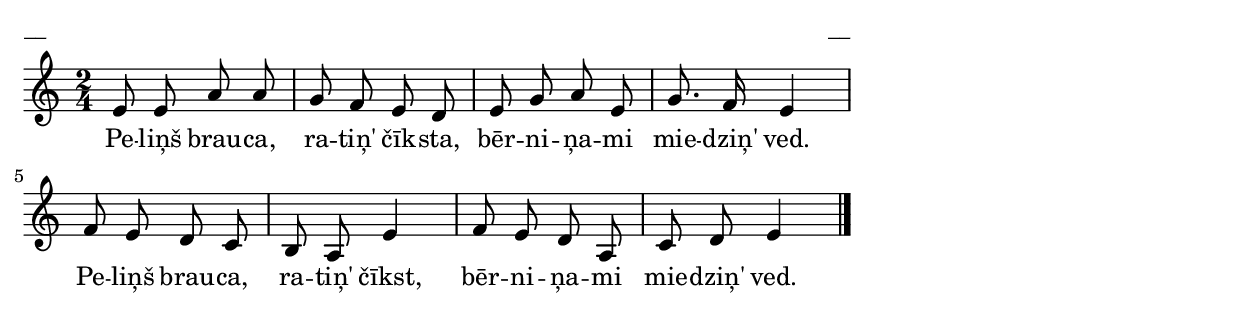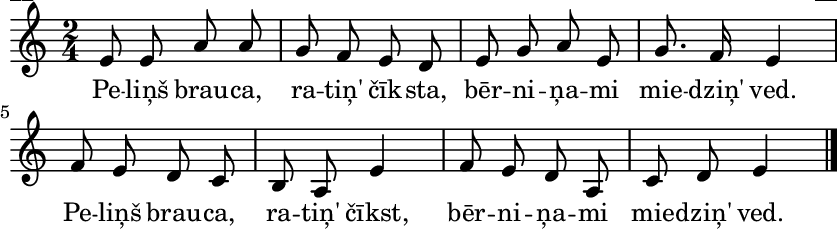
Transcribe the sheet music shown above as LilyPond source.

\version "2.13.18"
#(ly:set-option 'crop #t)

%\header {
%    title = "Peliņš brauca, ratiņ' čīksta"
%}
\paper {
line-width = 14\cm
left-margin = 0.4\cm
between-system-padding = 0.1\cm
between-system-space = 0.1\cm
}
\layout {
indent = #0
ragged-last = ##f
}

voiceA = \relative c' {
\clef "treble"
\key c \major
\time 2/4
e8 e a a | g8 f e d | e8 g a e | g8. f16 e4 |
f8 e d c | b8 a e'4 | f8 e d a | c8 d e4
\bar "|."
} 

lyricA = \lyricmode {
Pe -- liņš brau -- ca, ra -- tiņ' čīk -- sta, 
bēr -- ni -- ņa -- mi mie -- dziņ' ved.
Pe -- liņš brau -- ca, ra -- tiņ' čīkst, 
bēr -- ni -- ņa -- mi mie -- dziņ' ved.
  
} 

fullScore = <<
\new Staff {
<<
\new Voice = "voiceA" { \oneVoice \autoBeamOff \voiceA }
\new Lyrics \lyricsto "voiceA" \lyricA
>>
}
>>

\score {
\fullScore
\header { piece = "__" opus = "__" }
}
\markup { \with-color #(x11-color 'white) \sans \smaller "__" }
\score {
\unfoldRepeats
\fullScore
\midi {
\context { \Staff \remove "Staff_performer" }
\context { \Voice \consists "Staff_performer" }
}
}


